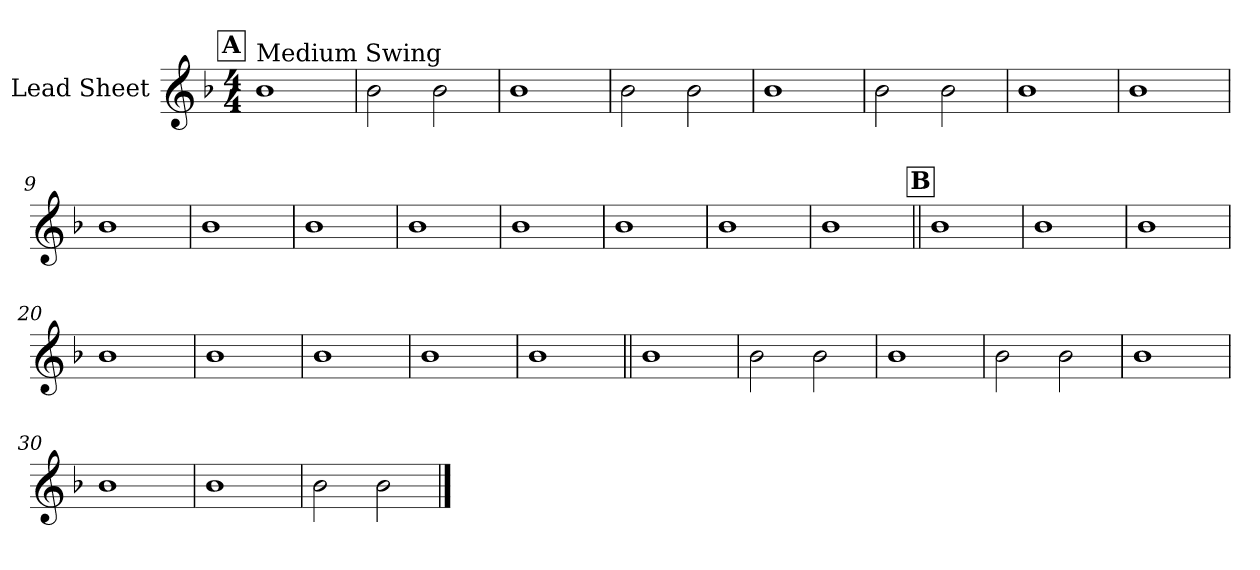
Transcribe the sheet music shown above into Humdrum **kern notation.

**kern
*part1
*staff1
*I"Lead Sheet
*clefG2
*k[b-]
*F:
*M4/4
!!LO:REH:place=s1:a:fs=14:t=A
=1
!LO:TX:a:t=Medium Swing
1b-
=2
2b-\
2b-\
=3
1b-
=4
2b-\
2b-\
!!LO:LB:g=z
=5
1b-
=6
2b-\
2b-\
=7
1b-
=8
1b-
!!LO:LB:g=z
=9
1b-
=10
1b-
=11
1b-
=12
1b-
!!LO:LB:g=z
=13
1b-
=14
1b-
=15
1b-
=16
1b-
!!LO:LB:g=z
!!LO:REH:place=s1:a:fs=14:t=B
=17||
1b-
=18
1b-
=19
1b-
=20
1b-
!!LO:LB:g=z
=21
1b-
=22
1b-
=23
1b-
=24
1b-
!!LO:LB:g=z
=25||
1b-
=26
2b-\
2b-\
=27
1b-
=28
2b-\
2b-\
!!LO:LB:g=z
=29
1b-
=30
1b-
=31
1b-
=32
2b-\
2b-\
==
*-
